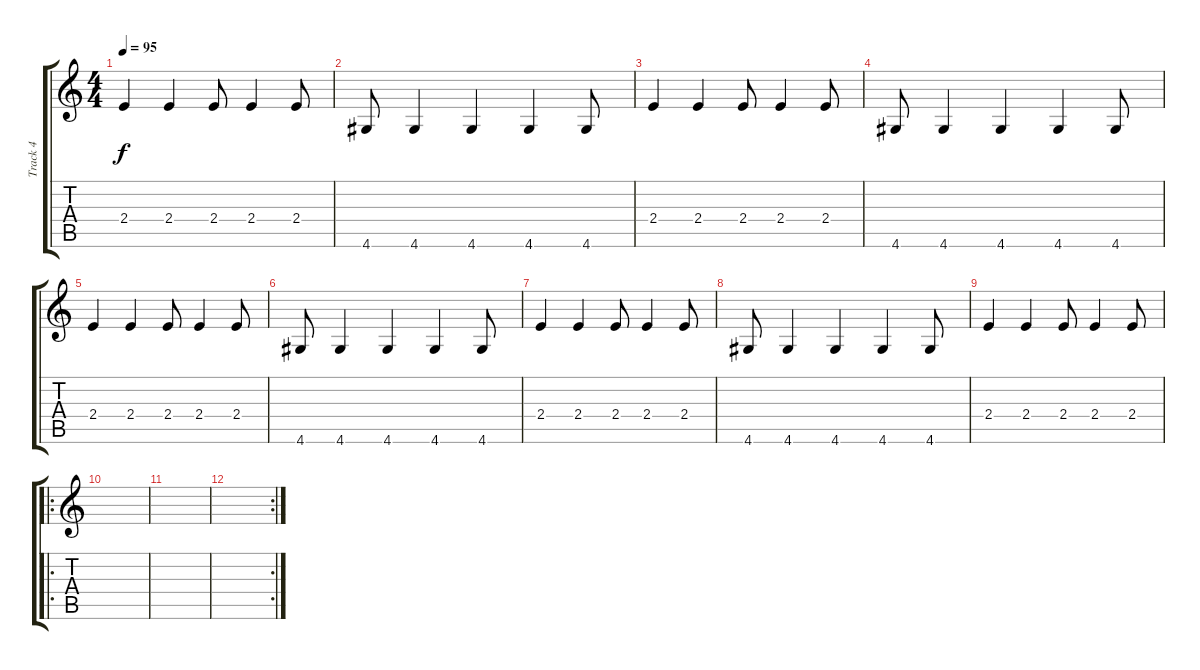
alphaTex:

\track ("Track 4" "Track 4") {instrument electricbasspick}
\staff {score tabs}
\tuning (E4 B3 G3 D3 A2 E2) {hide}
\ts (4 4)
\tempo 95
\clef g2
\ks c
2.4.4{dy f} 2.4.4 2.4.8 2.4.4 2.4.8 |
4.6.8 4.6.4 4.6.4 4.6.4 4.6.8 |
2.4.4 2.4.4 2.4.8 2.4.4 2.4.8 |
4.6.8 4.6.4 4.6.4 4.6.4 4.6.8 |
2.4.4 2.4.4 2.4.8 2.4.4 2.4.8 |
4.6.8 4.6.4 4.6.4 4.6.4 4.6.8 |
2.4.4 2.4.4 2.4.8 2.4.4 2.4.8 |
4.6.8 4.6.4 4.6.4 4.6.4 4.6.8 |
2.4.4 2.4.4 2.4.8 2.4.4 2.4.8 |
\ro
|
|
\rc 2
